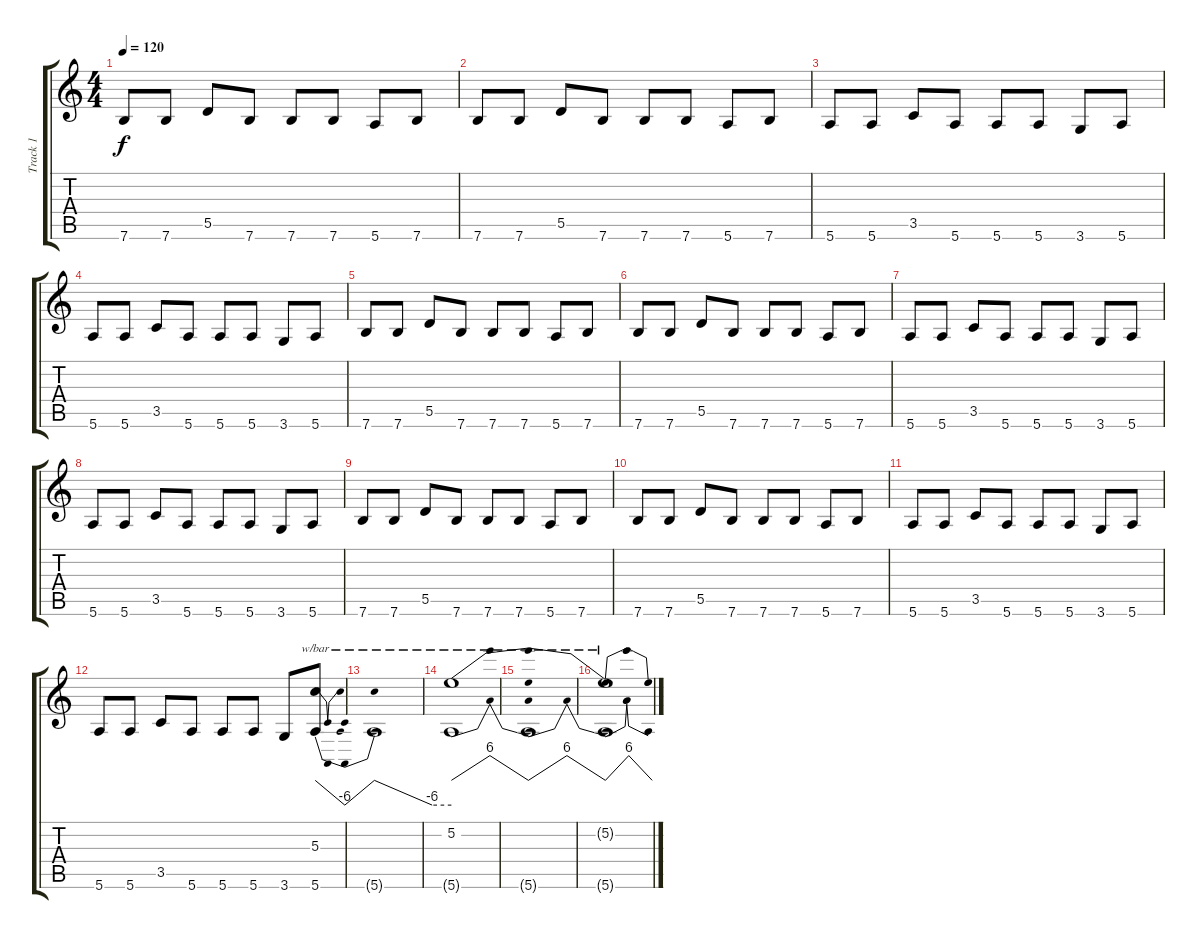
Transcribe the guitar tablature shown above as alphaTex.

\track ("Track 1" "Track 1") {instrument overdrivenguitar}
\staff {score tabs}
\tuning (E4 B3 G3 D3 A2 E2) {hide}
\ts (4 4)
\tempo 120
\clef g2
\ks c
7.6.8{dy f} 7.6.8 5.5.8 7.6.8 7.6.8 7.6.8 5.6.8 7.6.8 |
7.6.8 7.6.8 5.5.8 7.6.8 7.6.8 7.6.8 5.6.8 7.6.8 |
5.6.8 5.6.8 3.5.8 5.6.8 5.6.8 5.6.8 3.6.8 5.6.8 |
5.6.8 5.6.8 3.5.8 5.6.8 5.6.8 5.6.8 3.6.8 5.6.8 |
7.6.8 7.6.8 5.5.8 7.6.8 7.6.8 7.6.8 5.6.8 7.6.8 |
7.6.8 7.6.8 5.5.8 7.6.8 7.6.8 7.6.8 5.6.8 7.6.8 |
5.6.8 5.6.8 3.5.8 5.6.8 5.6.8 5.6.8 3.6.8 5.6.8 |
5.6.8 5.6.8 3.5.8 5.6.8 5.6.8 5.6.8 3.6.8 5.6.8 |
7.6.8 7.6.8 5.5.8 7.6.8 7.6.8 7.6.8 5.6.8 7.6.8 |
7.6.8 7.6.8 5.5.8 7.6.8 7.6.8 7.6.8 5.6.8 7.6.8 |
5.6.8 5.6.8 3.5.8 5.6.8 5.6.8 5.6.8 3.6.8 5.6.8 |
5.6.8 5.6.8 3.5.8 5.6.8 5.6.8 5.6.8 3.6.8 (5.3 5.6).8{tbe (dip default 0 0 30 -24 60 0) balance 0} |
5.6{t}.1{tbe (custom default 0 0 45 -24 60 -24)} |
(5.2 5.6{t}).1{tbe (dip default 0 0 30 24 60 0)} |
5.6{t}.1{tbe (dip default 0 0 30 24 60 0)} |
(5.2{t} 5.6{t}).1{tbe (dip default 0 0 30 24 60 0)}
